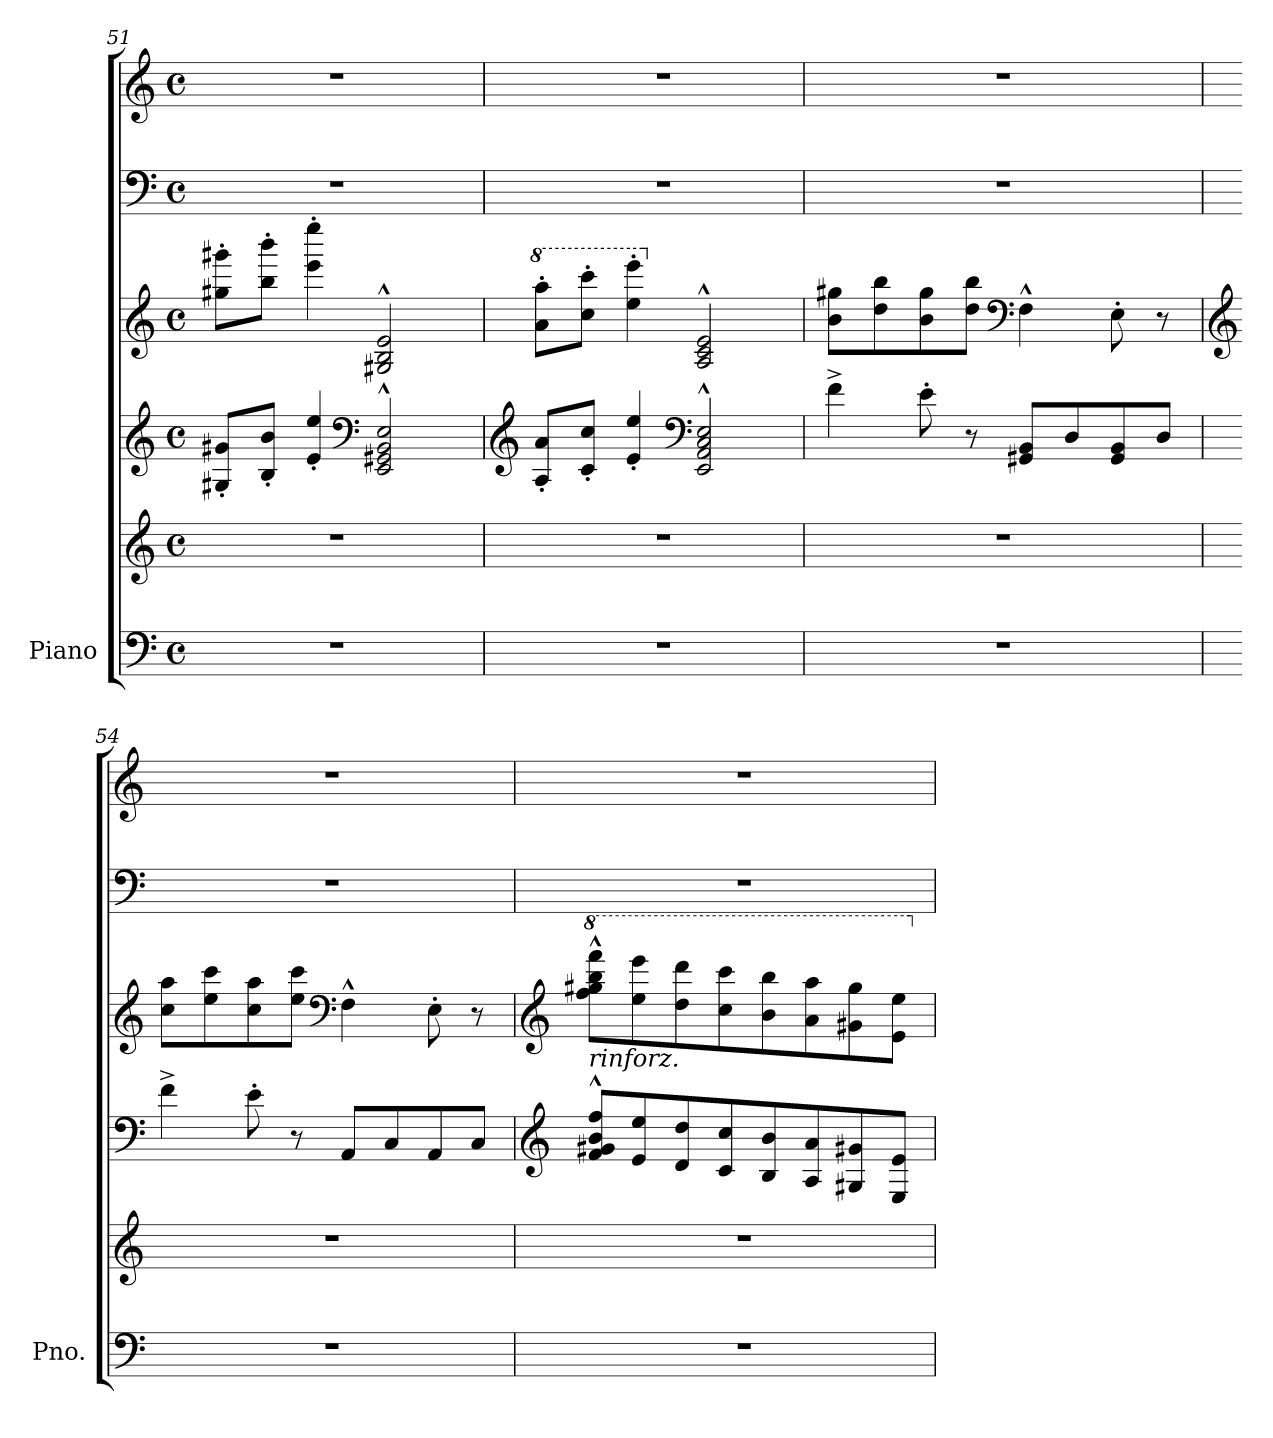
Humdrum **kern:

**kern	**kern	**kern	**kern	**kern	**kern
*part1	*part1	*part1	*part1	*part1	*part1
*staff6	*staff5	*staff4	*staff3	*staff2	*staff1
*I"Piano	*	*	*	*	*
*I'Pno.	*	*	*	*	*
*clefF4	*clefG2	*clefG2	*clefG2	*clefF4	*clefG2
*k[]	*k[]	*k[]	*k[]	*k[]	*k[]
*M4/4	*M4/4	*M4/4	*M4/4	*M4/4	*M4/4
*met(c)	*met(c)	*met(c)	*met(c)	*met(c)	*met(c)
*MM195	*MM195	*MM195	*MM195	*MM195	*MM195
=51	=51	=51	=51	=51	=51
1r	1r	8G#X/' 8g#X/'L	8gg#X\' 8ggg#X\'L	1r	1r
.	.	8B/' 8b/'J	8bb\' 8bbb\'J	.	.
.	.	4e/' 4ee/'	4eee\' 4eeee\'	.	.
*	*	*clefF4	*	*	*
.	.	2EE/^^ 2GG#X/^^ 2BB/^^ 2E/^^	2G#X/^^ 2B/^^ 2e/^^	.	.
!!LO:LB:g=z
=52	=52	=52	=52	=52	=52
*	*	*clefG2	*	*	*
*	*	*	*8va	*	*
*	*	*	*	*	*MM200
1r	1r	8A/' 8a/'L	8aa\' 8aaa\'L	1r	1r
.	.	8c/' 8cc/'J	8ccc\' 8cccc\'J	.	.
.	.	4e/' 4ee/'	4eee\' 4eeee\'	.	.
*	*	*clefF4	*	*	*
*	*	*	*X8va	*	*
.	.	2EE/^^ 2AA/^^ 2C/^^ 2E/^^	2A/^^ 2c/^^ 2e/^^	.	.
=53	=53	=53	=53	=53	=53
1r	1r	4f^\	8b\ 8gg#X\L	1r	1r
.	.	.	8dd\ 8bb\	.	.
.	.	8e'\	8b\ 8gg#\	.	.
.	.	8r	8dd\ 8bb\J	.	.
*	*	*	*clefF4	*	*
.	.	8GG#X/ 8BB/L	4F^^\	.	.
.	.	8D/	.	.	.
.	.	8GG#/ 8BB/	8E'\	.	.
.	.	8D/J	8r	.	.
=54	=54	=54	=54	=54	=54
*	*	*	*clefG2	*	*
*	*	*	*	*	*MM200
1r	1r	4f^\	8cc\ 8aa\L	1r	1r
.	.	.	8ee\ 8ccc\	.	.
.	.	8e'\	8cc\ 8aa\	.	.
.	.	8r	8ee\ 8ccc\J	.	.
*	*	*	*clefF4	*	*
.	.	8AA/L	4F^^\	.	.
.	.	8C/	.	.	.
.	.	8AA/	8E'\	.	.
.	.	8C/J	8r	.	.
=55	=55	=55	=55	=55	=55
*	*	*clefG2	*clefG2	*	*
*	*	*	*8va	*	*
*	*	*	*	*	*MM175
!	!	!	!LO:TX:b:i:t=rinforz.	!	!
1r	1r	8f/^^ 8g#X/^^ 8b/^^ 8ff/^^L	8fff\^^ 8ggg#X\^^ 8bbb\^^ 8ffff\^^L	1r	1r
.	.	8e/ 8ee/	8eee\ 8eeee\	.	.
.	.	8d/ 8dd/	8ddd\ 8dddd\	.	.
.	.	8c/ 8cc/	8ccc\ 8cccc\	.	.
.	.	8B/ 8b/	8bb\ 8bbb\	.	.
.	.	8A/ 8a/	8aa\ 8aaa\	.	.
.	.	8G#X/ 8g#X/	8gg#X\ 8ggg#\	.	.
.	.	8E/ 8e/J	8ee\ 8eee\J	.	.
*	*	*	*X8va	*	*
=	=	=	=	=	=
*-	*-	*-	*-	*-	*-
